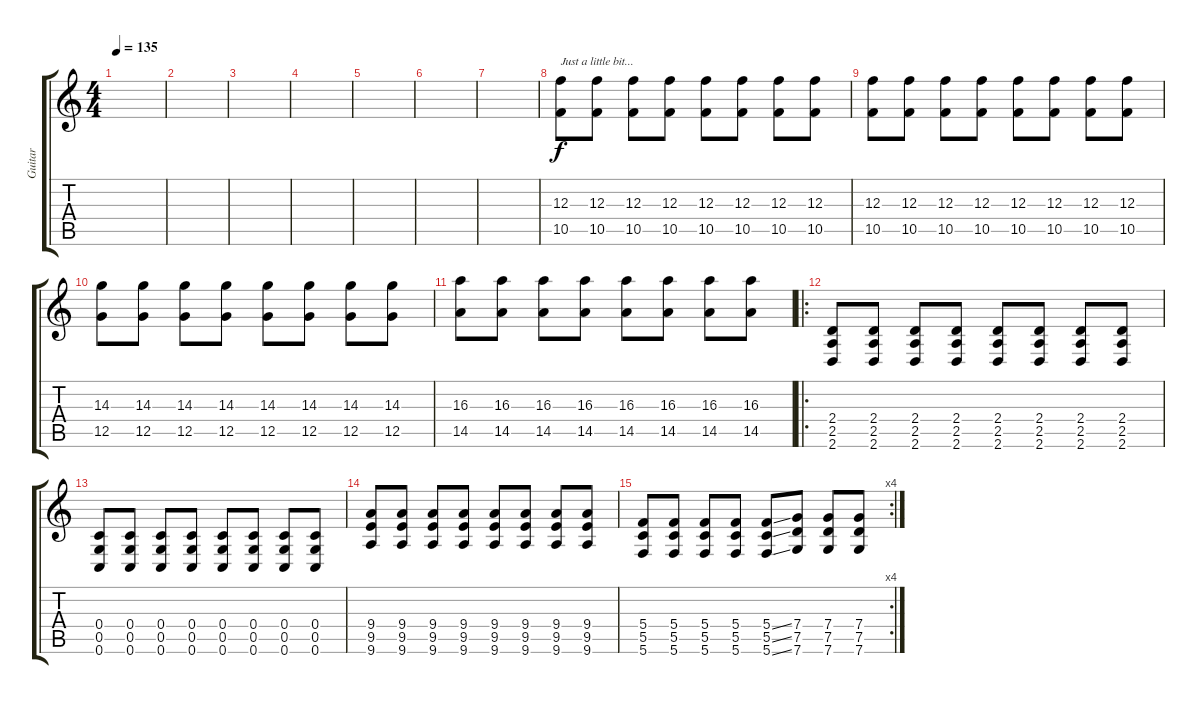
\track ("Guitar" "Guitar") {instrument distortionguitar}
\staff {score tabs}
\tuning (D4 A3 F3 C3 G2 C2) {hide}
\ts (4 4)
\tempo 135
\clef g2
\ks c
|
|
|
|
|
|
|
(12.3 10.5).8{txt "Just a little bit..."} (12.3 10.5).8 (12.3 10.5).8 (12.3 10.5).8 (12.3 10.5).8 (12.3 10.5).8 (12.3 10.5).8 (12.3 10.5).8 |
(12.3 10.5).8 (12.3 10.5).8 (12.3 10.5).8 (12.3 10.5).8 (12.3 10.5).8 (12.3 10.5).8 (12.3 10.5).8 (12.3 10.5).8 |
(14.3 12.5).8 (14.3 12.5).8 (14.3 12.5).8 (14.3 12.5).8 (14.3 12.5).8 (14.3 12.5).8 (14.3 12.5).8 (14.3 12.5).8 |
(16.3 14.5).8 (16.3 14.5).8 (16.3 14.5).8 (16.3 14.5).8 (16.3 14.5).8 (16.3 14.5).8 (16.3 14.5).8 (16.3 14.5).8 |
\ro
(2.4 2.5 2.6).8 (2.4 2.5 2.6).8 (2.4 2.5 2.6).8 (2.4 2.5 2.6).8 (2.4 2.5 2.6).8 (2.4 2.5 2.6).8 (2.4 2.5 2.6).8 (2.4 2.5 2.6).8 |
(0.4 0.5 0.6).8 (0.4 0.5 0.6).8 (0.4 0.5 0.6).8 (0.4 0.5 0.6).8 (0.4 0.5 0.6).8 (0.4 0.5 0.6).8 (0.4 0.5 0.6).8 (0.4 0.5 0.6).8 |
(9.4 9.5 9.6).8 (9.4 9.5 9.6).8 (9.4 9.5 9.6).8 (9.4 9.5 9.6).8 (9.4 9.5 9.6).8 (9.4 9.5 9.6).8 (9.4 9.5 9.6).8 (9.4 9.5 9.6).8 |
\rc 4
(5.4 5.5 5.6).8 (5.4 5.5 5.6).8 (5.4 5.5 5.6).8 (5.4 5.5 5.6).8 (5.4{ss} 5.5{ss} 5.6{ss}).8 (7.4 7.5 7.6).8 (7.4 7.5 7.6).8 (7.4 7.5 7.6).8
